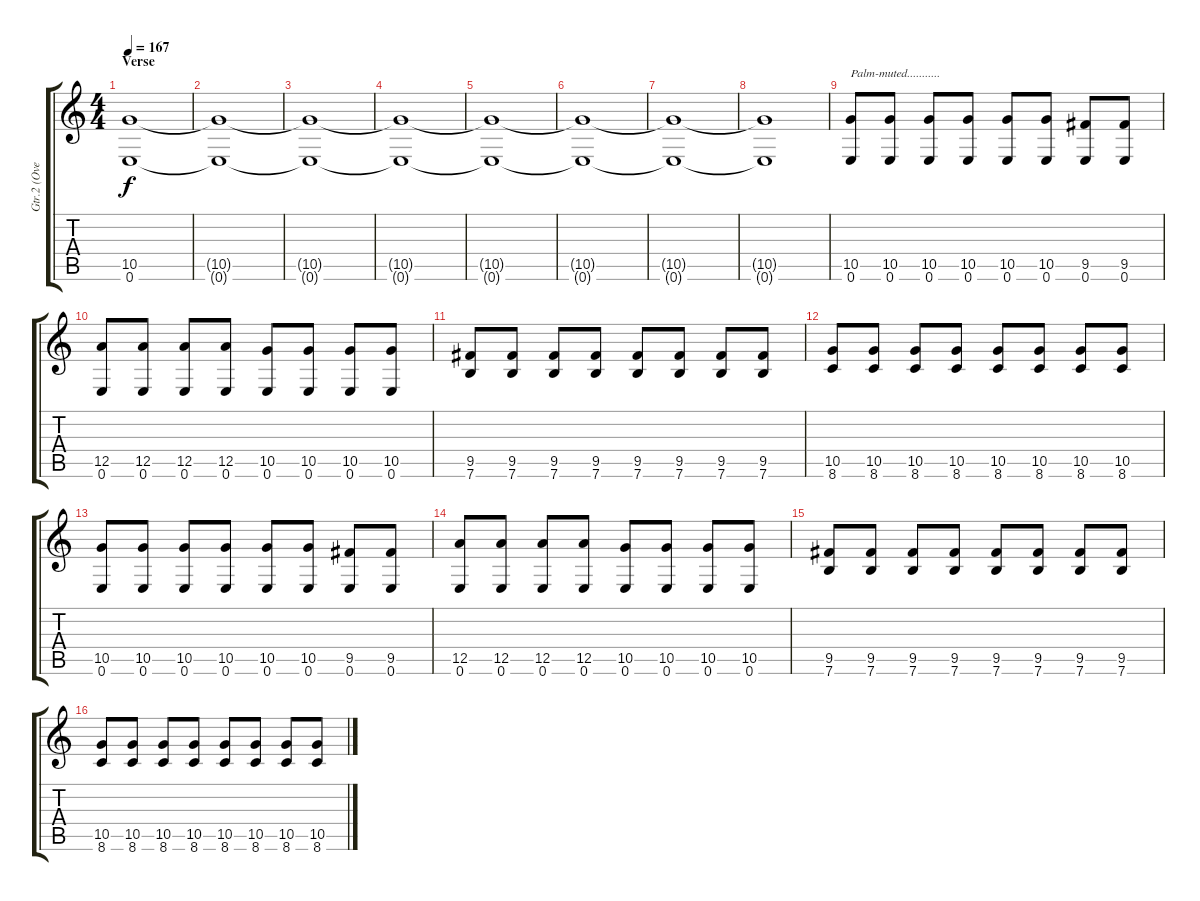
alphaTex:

\track ("Gtr.2 (Overdriven)" "Gtr.2 (Ove") {instrument overdrivenguitar}
\staff {score tabs}
\tuning (E4 B3 G3 D3 A2 E2) {hide}
\ts (4 4)
\section ("" "Verse")
\tempo 167
\clef g2
\ks c
(10.5 0.6).1{dy f} |
(10.5{t} 0.6{t}).1 |
(10.5{t} 0.6{t}).1 |
(10.5{t} 0.6{t}).1 |
(10.5{t} 0.6{t}).1 |
(10.5{t} 0.6{t}).1 |
(10.5{t} 0.6{t}).1{volume 0} |
(10.5{t} 0.6{t}).1 |
(10.5 0.6).8{txt "Palm-muted..........." volume 16} (10.5 0.6).8 (10.5 0.6).8 (10.5 0.6).8 (10.5 0.6).8 (10.5 0.6).8 (9.5 0.6).8 (9.5 0.6).8 |
(12.5 0.6).8 (12.5 0.6).8 (12.5 0.6).8 (12.5 0.6).8 (10.5 0.6).8 (10.5 0.6).8 (10.5 0.6).8 (10.5 0.6).8 |
(9.5 7.6).8 (9.5 7.6).8 (9.5 7.6).8 (9.5 7.6).8 (9.5 7.6).8 (9.5 7.6).8 (9.5 7.6).8 (9.5 7.6).8 |
(10.5 8.6).8 (10.5 8.6).8 (10.5 8.6).8 (10.5 8.6).8 (10.5 8.6).8 (10.5 8.6).8 (10.5 8.6).8 (10.5 8.6).8 |
(10.5 0.6).8 (10.5 0.6).8 (10.5 0.6).8 (10.5 0.6).8 (10.5 0.6).8 (10.5 0.6).8 (9.5 0.6).8 (9.5 0.6).8 |
(12.5 0.6).8 (12.5 0.6).8 (12.5 0.6).8 (12.5 0.6).8 (10.5 0.6).8 (10.5 0.6).8 (10.5 0.6).8 (10.5 0.6).8 |
(9.5 7.6).8 (9.5 7.6).8 (9.5 7.6).8 (9.5 7.6).8 (9.5 7.6).8 (9.5 7.6).8 (9.5 7.6).8 (9.5 7.6).8 |
(10.5 8.6).8 (10.5 8.6).8 (10.5 8.6).8 (10.5 8.6).8 (10.5 8.6).8 (10.5 8.6).8 (10.5 8.6).8 (10.5 8.6).8
